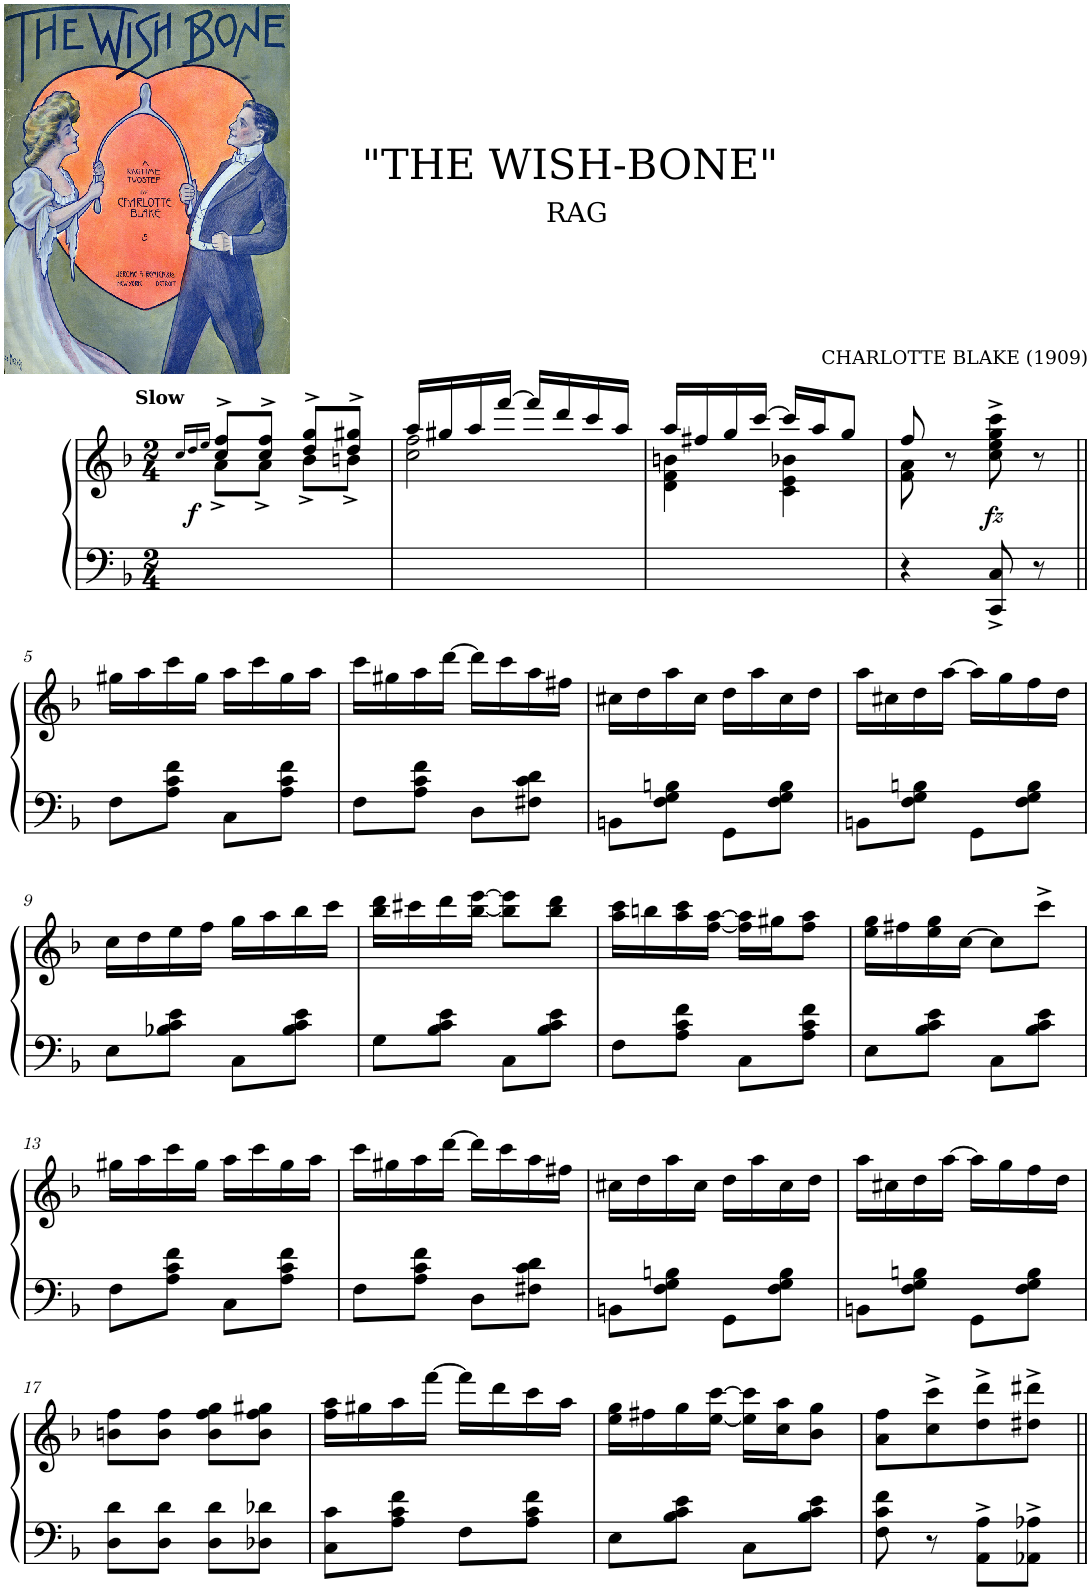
**kern	**kern	**dynam
*part1	*part1	*part1
*staff2	*staff1	*staff1/2
*I"Piano	*	*
*I'Pno.	*	*
*clefF4	*clefG2	*
*k[b-]	*k[b-]	*
*M2/4	*M2/4	*
=1	=1	=1
.	16qcc/LL	.
.	16qdd/	.
.	16qee/JJ	.
*	*^	*
!	!LO:TX:a:B:t=Slow	!	!
!	!	!	!LO:DY:b
2ryy	8cc/^ 8ff/^L	8a^\L	f
.	8cc/^ 8ff/^J	8a^\J	.
.	8dd/^ 8gg/^L	8b-^\L	.
.	8dd/^ 8gg#X/^J	8bn^\J	.
=2	=2	=2	=2
2ryy	16aa/LL	2cc\ 2ff\	.
.	16gg#X/	.	.
.	16aa/	.	.
.	[16fff/JJ	.	.
.	16fff/LL]	.	.
.	16ddd/	.	.
.	16ccc/	.	.
.	16aa/JJ	.	.
=3	=3	=3	=3
2ryy	16aa/LL	4d\ 4f\ 4bn\	.
.	16ff#X/	.	.
.	16gg/	.	.
.	[16ccc/JJ	.	.
.	16ccc/LL]	4c\ 4e\ 4b-X\	.
.	16aa/J	.	.
.	8gg/J	.	.
=4	=4	=4	=4
4r	8ff/	8f\ 8a\	.
.	8r	4.ryy	.
!	!	!	!LO:DY:b
8CC/^ 8C/^	8cc\^ 8ee\^ 8gg\^ 8ccc\^	.	fz
8r	8r	.	.
*	*v	*v	*
!!LO:LB:g=z
=5||	=5||	=5||
8F\L	16gg#X\LL	.
.	16aa\	.
8A\ 8c\ 8f\J	16ccc\	.
.	16gg#\JJ	.
8C\L	16aa\LL	.
.	16ccc\	.
8A\ 8c\ 8f\J	16gg#\	.
.	16aa\JJ	.
=6	=6	=6
8F\L	16ccc\LL	.
.	16gg#X\	.
8A\ 8c\ 8f\J	16aa\	.
.	[16ddd\JJ	.
8D\L	16ddd\LL]	.
.	16ccc\	.
8F#X\ 8c\ 8d\J	16aa\	.
.	16ff#X\JJ	.
=7	=7	=7
8BBn\L	16cc#X\LL	.
.	16dd\	.
8F\ 8G\ 8Bn\J	16aa\	.
.	16cc#\JJ	.
8GG\L	16dd\LL	.
.	16aa\	.
8F\ 8G\ 8B\J	16cc#\	.
.	16dd\JJ	.
=8	=8	=8
8BBn\L	16aa\LL	.
.	16cc#X\	.
8F\ 8G\ 8Bn\J	16dd\	.
.	[16aa\JJ	.
8GG\L	16aa\LL]	.
.	16gg\	.
8F\ 8G\ 8B\J	16ff\	.
.	16dd\JJ	.
!!LO:LB:g=z
=9	=9	=9
8E\L	16cc\LL	.
.	16dd\	.
8B-X\ 8c\ 8e\J	16ee\	.
.	16ff\JJ	.
8C\L	16gg\LL	.
.	16aa\	.
8B-\ 8c\ 8e\J	16bb-\	.
.	16ccc\JJ	.
=10	=10	=10
8G\L	16bb-\ 16ddd\LL	.
.	16ccc#X\	.
8B-\ 8c\ 8e\J	16ddd\	.
.	[16bb-\ [16eee\JJ	.
8C\L	8bb-\] 8eee\]L	.
8B-\ 8c\ 8e\J	8bb-\ 8ddd\J	.
=11	=11	=11
8F\L	16aa\ 16ccc\LL	.
.	16bbn\	.
8A\ 8c\ 8f\J	16aa\ 16ccc\	.
.	[16ff\ [16aa\JJ	.
8C\L	16ff\] 16aa\]LL	.
.	16gg#X\J	.
8A\ 8c\ 8f\J	8ff\ 8aa\J	.
=12	=12	=12
8E\L	16ee\ 16gg\LL	.
.	16ff#X\	.
8B-\ 8c\ 8e\J	16ee\ 16gg\	.
.	[16cc\JJ	.
8C\L	8cc\L]	.
8B-\ 8c\ 8e\J	8ccc^\J	.
!!LO:LB:g=z
=13	=13	=13
8F\L	16gg#X\LL	.
.	16aa\	.
8A\ 8c\ 8f\J	16ccc\	.
.	16gg#\JJ	.
8C\L	16aa\LL	.
.	16ccc\	.
8A\ 8c\ 8f\J	16gg#\	.
.	16aa\JJ	.
=14	=14	=14
8F\L	16ccc\LL	.
.	16gg#X\	.
8A\ 8c\ 8f\J	16aa\	.
.	[16ddd\JJ	.
8D\L	16ddd\LL]	.
.	16ccc\	.
8F#X\ 8c\ 8d\J	16aa\	.
.	16ff#X\JJ	.
=15	=15	=15
8BBn\L	16cc#X\LL	.
.	16dd\	.
8F\ 8G\ 8Bn\J	16aa\	.
.	16cc#\JJ	.
8GG\L	16dd\LL	.
.	16aa\	.
8F\ 8G\ 8B\J	16cc#\	.
.	16dd\JJ	.
=16	=16	=16
8BBn\L	16aa\LL	.
.	16cc#X\	.
8F\ 8G\ 8Bn\J	16dd\	.
.	[16aa\JJ	.
8GG\L	16aa\LL]	.
.	16gg\	.
8F\ 8G\ 8B\J	16ff\	.
.	16dd\JJ	.
!!LO:LB:g=z
=17	=17	=17
8D\ 8d\L	8bn\ 8ff\L	.
8D\ 8d\J	8b\ 8ff\J	.
8D\ 8d\L	8b\ 8ff\ 8gg\L	.
8D-X\ 8d-X\J	8b\ 8ff\ 8gg#X\J	.
=18	=18	=18
8C\ 8c\L	16ff\ 16aa\LL	.
.	16gg#X\	.
8A\ 8c\ 8f\J	16aa\	.
.	[16fff\JJ	.
8F\L	16fff\LL]	.
.	16ddd\	.
8A\ 8c\ 8f\J	16ccc\	.
.	16aa\JJ	.
=19	=19	=19
8E\L	16ee\ 16gg\LL	.
.	16ff#X\	.
8B-\ 8c\ 8e\J	16gg\	.
.	[16ee\ [16ccc\JJ	.
8C\L	16ee\] 16ccc\]LL	.
.	16cc\ 16aa\J	.
8B-\ 8c\ 8e\J	8b-\ 8gg\J	.
=20	=20	=20
8F\ 8c\ 8f\	8a\ 8ff\L	.
8r	8cc\^ 8ccc\^	.
8AA\^ 8A\^L	8dd\^ 8ddd\^	.
8AA-X\^ 8A-X\^J	8dd#X\^ 8ddd#X\^J	.
=||	=||	=||
*-	*-	*-
